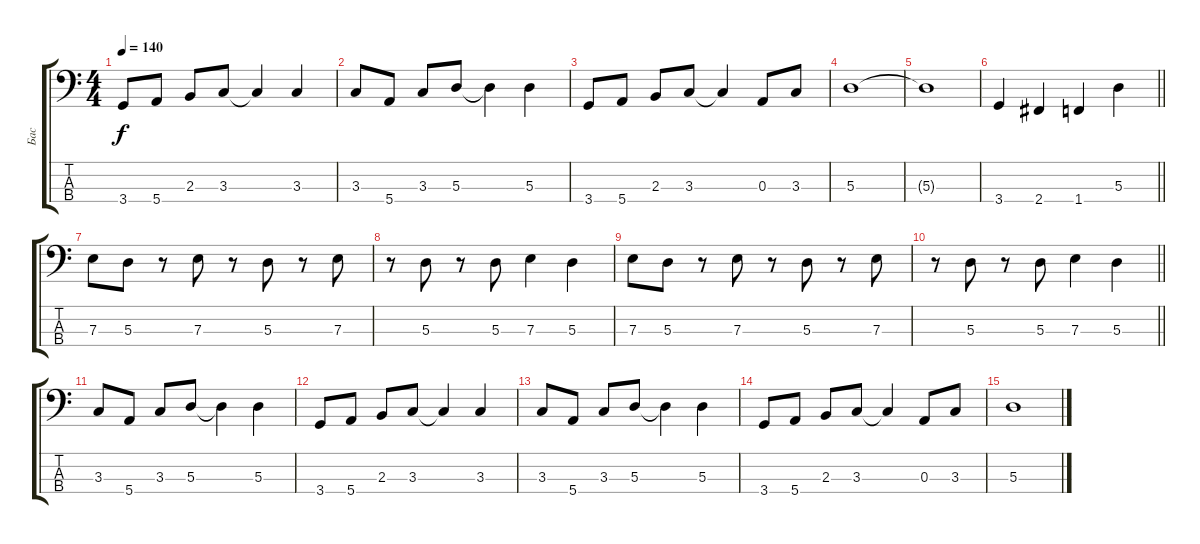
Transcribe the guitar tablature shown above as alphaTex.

\track ("Бас" "Бас") {instrument electricbassfinger}
\staff {score tabs}
\tuning (G2 D2 A1 E1) {hide}
\ts (4 4)
\tempo 140
\clef f4
\ks c
3.4.8{dy f} 5.4.8 2.3.8 3.3.8 3.3{t}.4 3.3.4 |
3.3.8 5.4.8 3.3.8 5.3.8 5.3{t}.4 5.3.4 |
3.4.8 5.4.8 2.3.8 3.3.8 3.3{t}.4 0.3.8 3.3.8 |
5.3.1 |
5.3{t}.1 |
\barLineRight lightlight
3.4.4 2.4.4 1.4.4 5.3.4 |
7.3.8 5.3.8 r.8 7.3.8 r.8 5.3.8 r.8 7.3.8 |
r.8 5.3.8 r.8 5.3.8 7.3.4 5.3.4 |
7.3.8 5.3.8 r.8 7.3.8 r.8 5.3.8 r.8 7.3.8 |
\barLineRight lightlight
r.8 5.3.8 r.8 5.3.8 7.3.4 5.3.4 |
3.3.8 5.4.8 3.3.8 5.3.8 5.3{t}.4 5.3.4 |
3.4.8 5.4.8 2.3.8 3.3.8 3.3{t}.4 3.3.4 |
3.3.8 5.4.8 3.3.8 5.3.8 5.3{t}.4 5.3.4 |
3.4.8 5.4.8 2.3.8 3.3.8 3.3{t}.4 0.3.8 3.3.8 |
5.3.1
